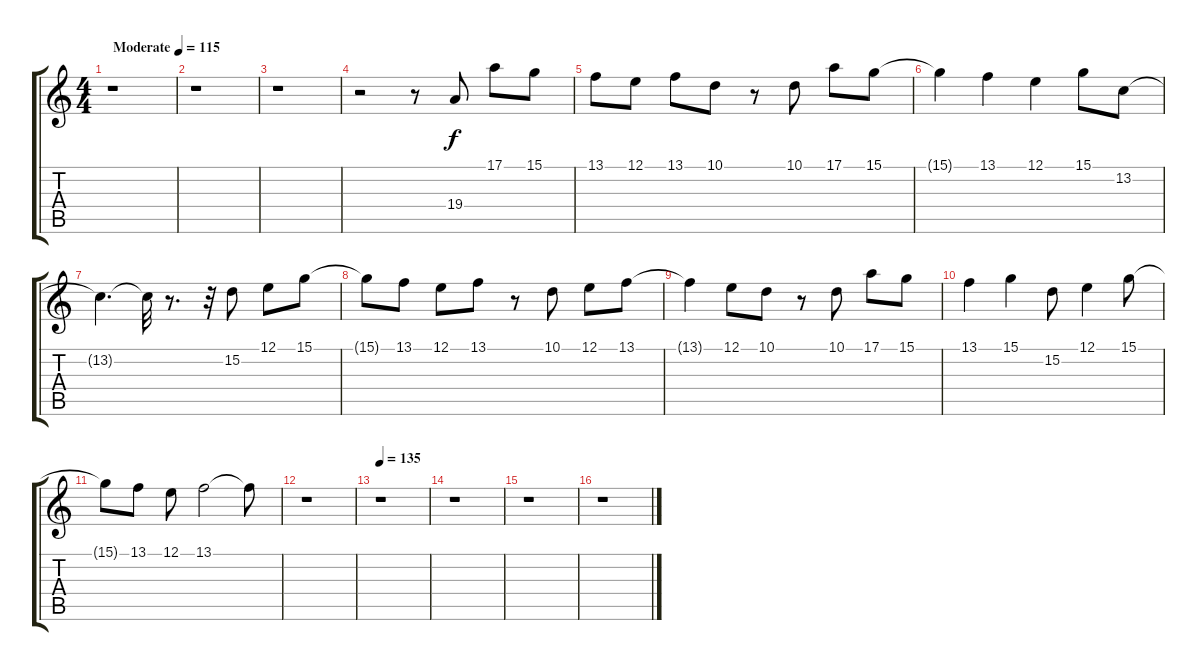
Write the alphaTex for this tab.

\track "" {instrument viola}
\staff {score tabs}
\tuning (E4 B3 G3 D3 A2 E2) {hide}
\ts (4 4)
\tempo (115 "Moderate")
\clef g2
\ks c
r.1{dy f instrument viola} |
r.1 |
r.1 |
r.2 r.8 19.4.8 17.1.8 15.1.8 |
13.1.8 12.1.8 13.1.8 10.1.8 r.8 10.1.8 17.1.8 15.1.8 |
15.1{t}.4 13.1.4 12.1.4 15.1.8 13.2.8 |
13.2{t}.4{d} 13.2{t}.32 r.8{d} r.32 15.2.8 12.1.8 15.1.8 |
15.1{t}.8 13.1.8 12.1.8 13.1.8 r.8 10.1.8 12.1.8 13.1.8 |
13.1{t}.4 12.1.8 10.1.8 r.8 10.1.8 17.1.8 15.1.8 |
13.1.4 15.1.4 15.2.8 12.1.4 15.1.8 |
15.1{t}.8 13.1.8 12.1.8 13.1.2 13.1{t}.8 |
r.1 |
\tempo 135
r.1 |
r.1 |
r.1 |
r.1
